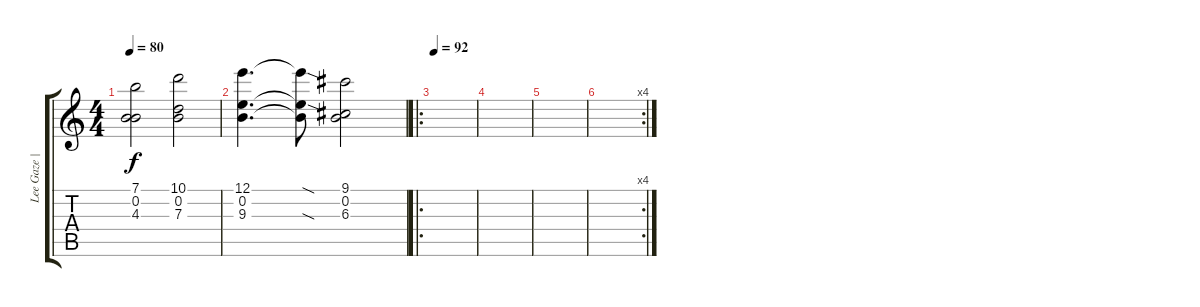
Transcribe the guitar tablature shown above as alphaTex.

\track ("Lee Gaze | Lead" "Lee Gaze |") {instrument electricguitarjazz}
\staff {score tabs}
\tuning (E4 B3 G3 D3 A2 D2) {hide}
\ts (4 4)
\tempo 80
\clef g2
\ks c
(7.1 0.2 4.3).2{dy f} (10.1 0.2 7.3).2 |
(12.1 0.2 9.3).4{d} (12.1{sod t} 0.2{t} 9.3{sod t}).8 (9.1 0.2 6.3).2 |
\ro
\tempo 92
|
|
|
\rc 4
